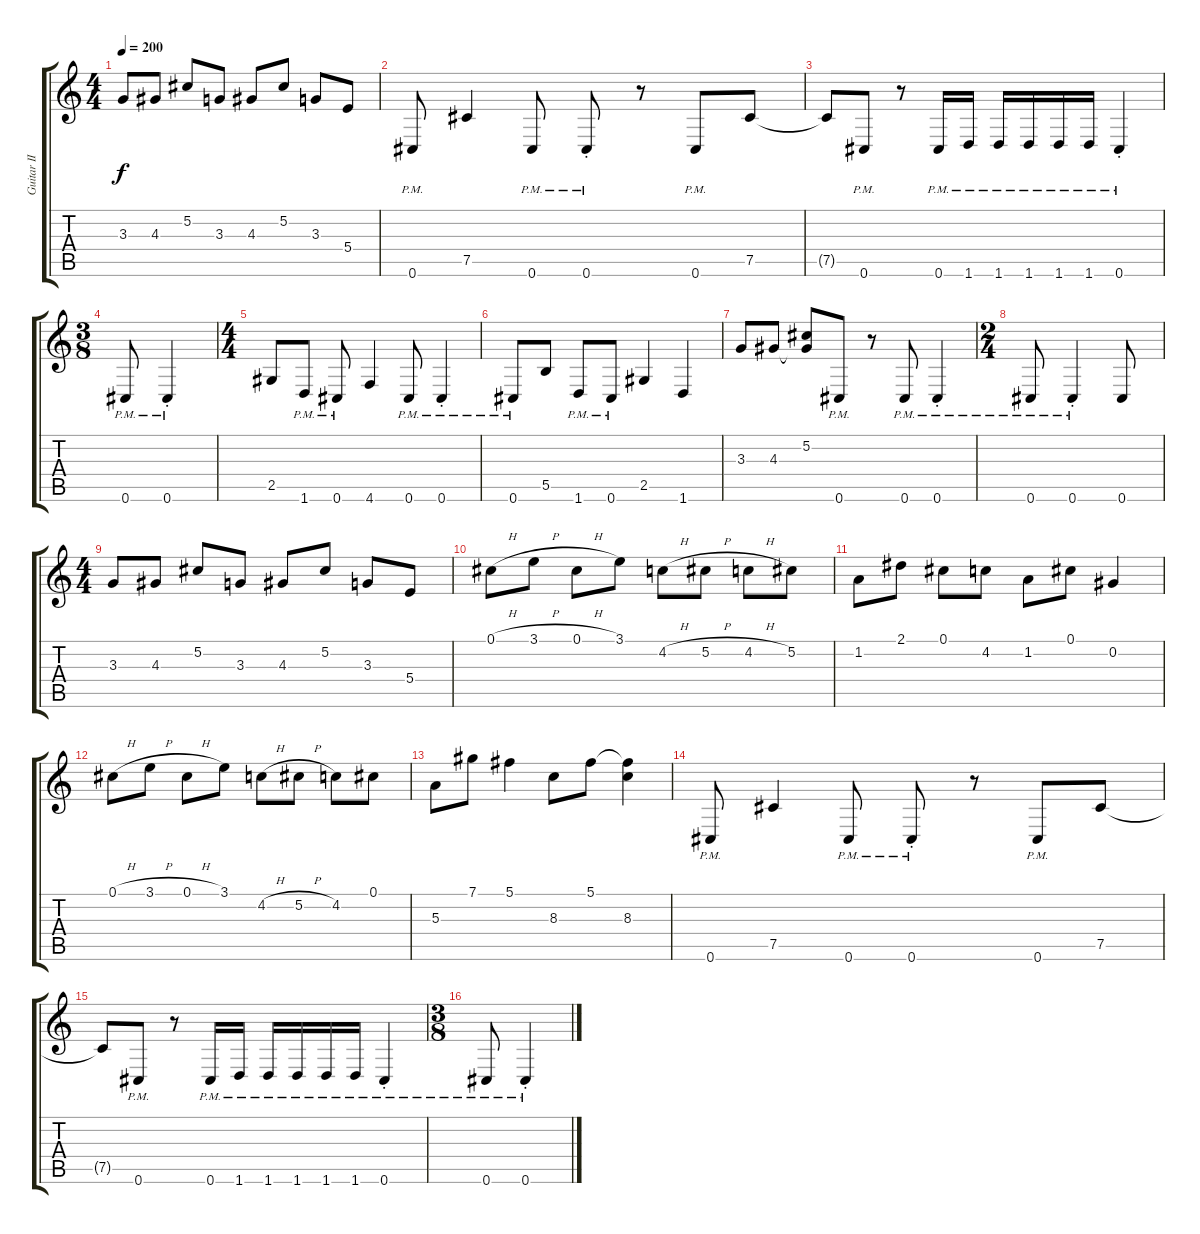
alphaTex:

\track ("Guitar II" "Guitar II") {instrument distortionguitar}
\staff {score tabs}
\tuning (Db4 Ab3 E3 B2 Gb2 Db2) {hide}
\ts (4 4)
\tempo 200
\clef g2
\ks c
3.3.8{dy f} 4.3.8 5.2.8 3.3.8 4.3.8 5.2.8 3.3.8 5.4.8 |
0.6{pm}.8 7.5.4 0.6{pm}.8 0.6{pm st}.8 r.8 0.6{pm}.8 7.5.8 |
7.5{t}.8 0.6{pm}.8 r.8 0.6{pm}.16 1.6{pm}.16 1.6{pm}.16 1.6{pm}.16 1.6{pm}.16 1.6{pm}.16 0.6{pm st}.4 |
\ts (3 8)
0.6{pm}.8 0.6{pm st}.4 |
\ts (4 4)
2.5.8 1.6{pm}.8 0.6{pm}.8 4.6.4 0.6{pm}.8 0.6{pm st}.4 |
0.6{pm}.8 5.5.8 1.6{pm}.8 0.6{pm}.8 2.5.4 1.6.4 |
3.3.8 4.3.8 (5.2 4.3{t}).8 0.6{pm}.8 r.8 0.6{pm}.8 0.6{pm st}.4 |
\ts (2 4)
0.6{pm}.8 0.6{pm st}.4 0.6.8 |
\ts (4 4)
3.3.8 4.3.8 5.2.8 3.3.8 4.3.8 5.2.8 3.3.8 5.4.8 |
0.1{h}.8 3.1{h}.8 0.1{h}.8 3.1.8 4.2{h}.8 5.2{h}.8 4.2{h}.8 5.2.8 |
1.2.8 2.1.8 0.1.8 4.2.8 1.2.8 0.1.8 0.2.4 |
0.1{h}.8 3.1{h}.8 0.1{h}.8 3.1.8 4.2{h}.8 5.2{h}.8 4.2.8 0.1.8 |
5.3.8 7.1.8 5.1.4 8.3.8 5.1.8 (5.1{t} 8.3).4 |
0.6{pm}.8 7.5.4 0.6{pm}.8 0.6{pm st}.8 r.8 0.6{pm}.8 7.5.8 |
7.5{t}.8 0.6{pm}.8 r.8 0.6{pm}.16 1.6{pm}.16 1.6{pm}.16 1.6{pm}.16 1.6{pm}.16 1.6{pm}.16 0.6{pm st}.4 |
\ts (3 8)
0.6{pm}.8 0.6{pm st}.4
